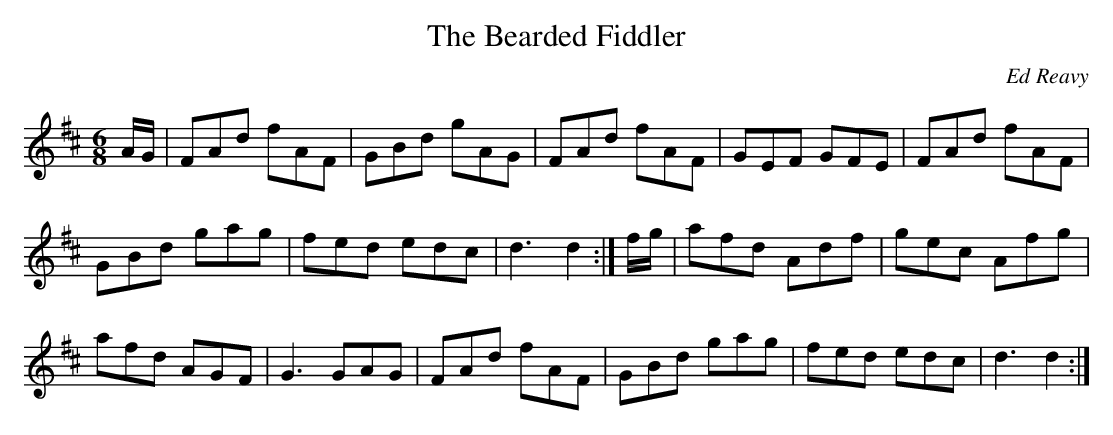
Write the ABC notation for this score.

X:1
T:The Bearded Fiddler
C:Ed Reavy
M:6/8
L:1/8
K:D
A/2G/2|FAd fAF|GBd gAG|FAd fAF|GEF GFE|FAd fAF|
GBd gag|fed edc|d3 d2:|f/2/g/2|afd Adf|gec Afg|
afd AGF|G3 GAG|FAd fAF|GBd gag|fed edc|d3 d2:|
